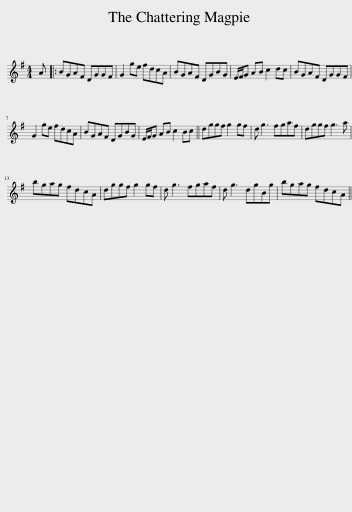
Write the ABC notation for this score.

X:1
L:1/8
M:4/4
I:linebreak $
K:G
V:1 treble
V:1
 A |: BGAF DGGF | G2 ge fdcA | BGAF DGBG | E/F/G AB c2 dc | %5
 BGAF DGGF |$ G2 ge fdcA | BGAF DGBG | E/F/G AB c2 Bc || dggf g2 gf | %10
 d g3 fgaf | dggf g3 a |$ bgag fdcA | dggf g2 gf | d g3 fgaf | %15
 d g3 dgBg | bgag fdcA || %17
